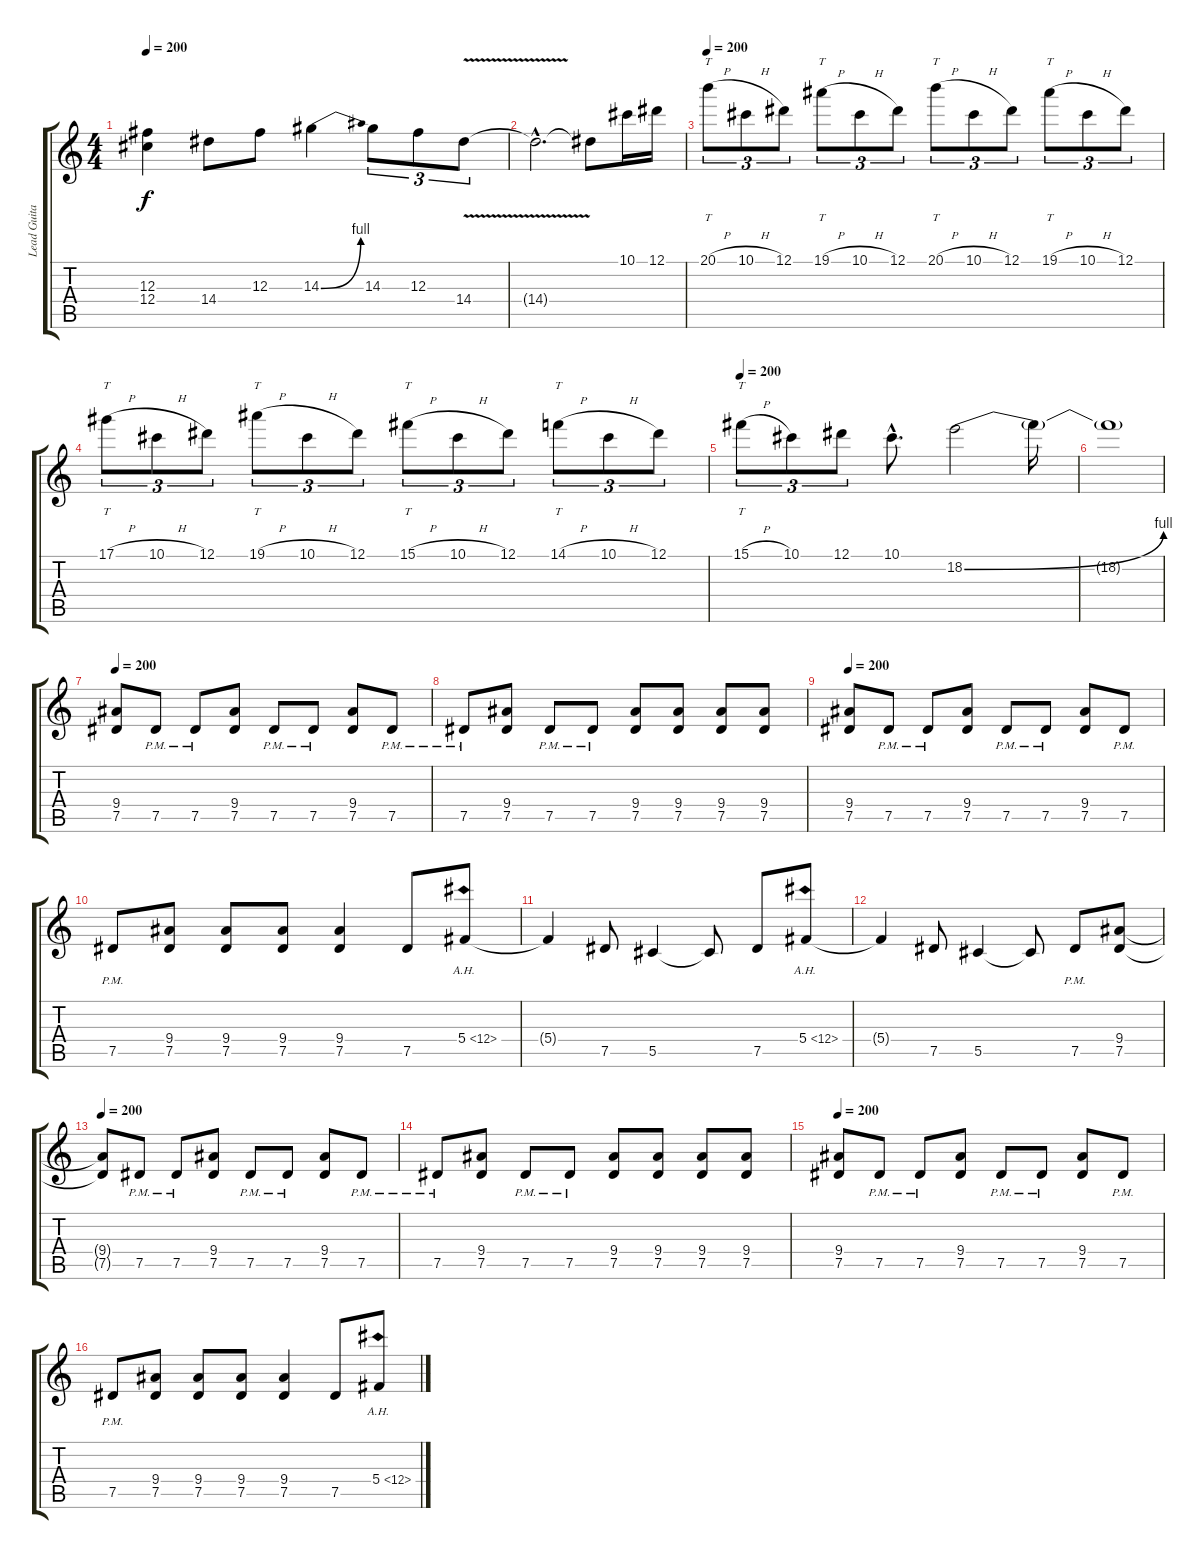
\track ("Lead Guitar" "Lead Guita") {instrument distortionguitar}
\staff {score tabs}
\tuning (Eb4 Bb3 Gb3 Db3 Ab2 Eb2) {hide}
\ts (4 4)
\tempo 200
\clef g2
\ks c
(12.3 12.4).4{dy f} 14.4.8 12.3.8 14.3{be (bend 0 0 60 4)}.4 14.3.8{tu (3 2)} 12.3.8{tu (3 2)} 14.4{v}.8{tu (3 2)} |
14.4{hac t}.2{d} 14.4{t}.8 10.1.16 12.1.16 |
\tempo 200
20.1{h}.8{tt tu (3 2)} 10.1{h}.8{tu (3 2)} 12.1.8{tu (3 2)} 19.1{h}.8{tt tu (3 2)} 10.1{h}.8{tu (3 2)} 12.1.8{tu (3 2)} 20.1{h}.8{tt tu (3 2)} 10.1{h}.8{tu (3 2)} 12.1.8{tu (3 2)} 19.1{h}.8{tt tu (3 2)} 10.1{h}.8{tu (3 2)} 12.1.8{tu (3 2)} |
17.1{h}.8{tt tu (3 2)} 10.1{h}.8{tu (3 2)} 12.1.8{tu (3 2)} 19.1{h}.8{tt tu (3 2)} 10.1{h}.8{tu (3 2)} 12.1.8{tu (3 2)} 15.1{h}.8{tt tu (3 2)} 10.1{h}.8{tu (3 2)} 12.1.8{tu (3 2)} 14.1{h}.8{tt tu (3 2)} 10.1{h}.8{tu (3 2)} 12.1.8{tu (3 2)} |
\tempo 200
15.1{h}.8{tt tu (3 2)} 10.1.8{tu (3 2)} 12.1.8{tu (3 2)} 10.1{hac}.8{d} 18.2{be (bend 0 0 60 4)}.2 18.2{t}.16 |
18.2{t}.1 |
\tempo 200
(9.4 7.5).8 7.5{pm}.8 7.5{pm}.8 (9.4 7.5).8 7.5{pm}.8 7.5{pm}.8 (9.4 7.5).8 7.5{pm}.8 |
7.5{pm}.8 (9.4 7.5).8 7.5{pm}.8 7.5{pm}.8 (9.4 7.5).8 (9.4 7.5).8 (9.4 7.5).8 (9.4 7.5).8 |
\tempo 200
(9.4 7.5).8 7.5{pm}.8 7.5{pm}.8 (9.4 7.5).8 7.5{pm}.8 7.5{pm}.8 (9.4 7.5).8 7.5{pm}.8 |
7.5{pm}.8 (9.4 7.5).8 (9.4 7.5).8 (9.4 7.5).8 (9.4 7.5).4 7.5.8 5.4{ah 7}.8 |
5.4{t}.4 7.5.8 5.5.4 5.5{t}.8 7.5.8 5.4{ah 7}.8 |
5.4{t}.4 7.5.8 5.5.4 5.5{t}.8 7.5{pm}.8 (9.4 7.5).8 |
\tempo 200
(9.4{t} 7.5{t}).8 7.5{pm}.8 7.5{pm}.8 (9.4 7.5).8 7.5{pm}.8 7.5{pm}.8 (9.4 7.5).8 7.5{pm}.8 |
7.5{pm}.8 (9.4 7.5).8 7.5{pm}.8 7.5{pm}.8 (9.4 7.5).8 (9.4 7.5).8 (9.4 7.5).8 (9.4 7.5).8 |
\tempo 200
(9.4 7.5).8 7.5{pm}.8 7.5{pm}.8 (9.4 7.5).8 7.5{pm}.8 7.5{pm}.8 (9.4 7.5).8 7.5{pm}.8 |
7.5{pm}.8 (9.4 7.5).8 (9.4 7.5).8 (9.4 7.5).8 (9.4 7.5).4 7.5.8 5.4{ah 7}.8
